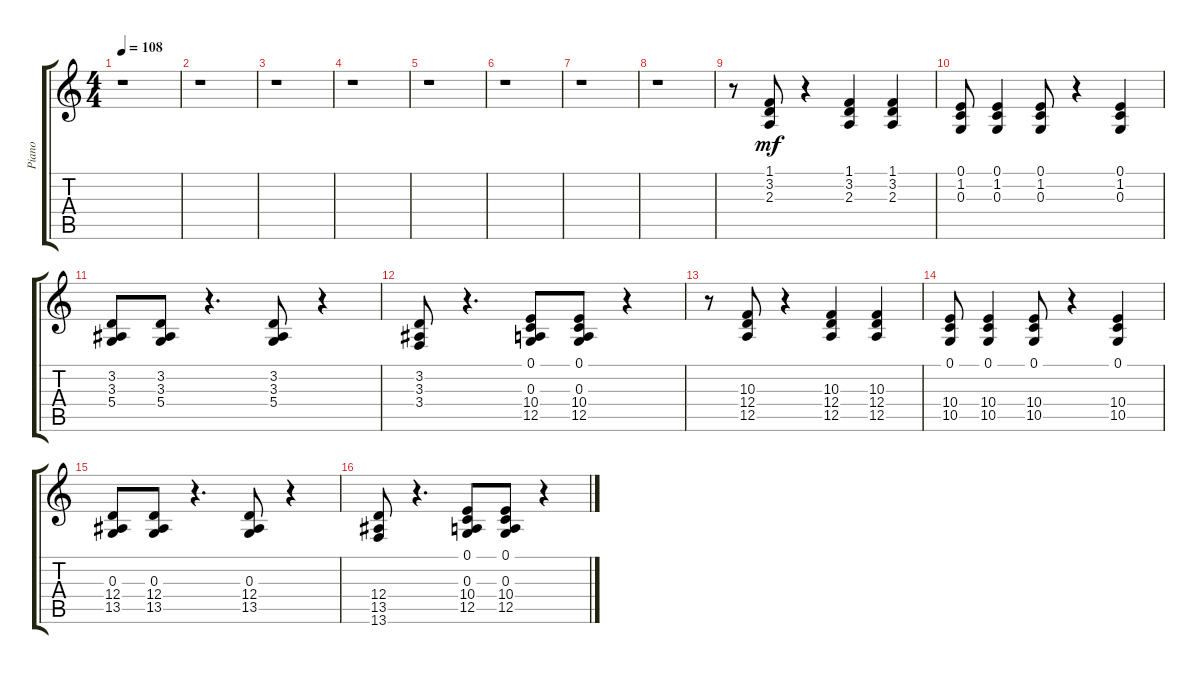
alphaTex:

\track ("Piano" "Piano") {instrument electricpiano2}
\staff {score tabs}
\tuning (E4 B3 G3 D3 A2 E2) {hide}
\ts (4 4)
\tempo 108
\clef g2
\ks c
r.1{dy mp} |
r.1 |
r.1 |
r.1 |
r.1 |
r.1 |
r.1 |
r.1 |
r.8 (1.1 3.2 2.3).8{dy mf} r.4 (1.1 3.2 2.3).4 (1.1 3.2 2.3).4 |
(0.1 1.2 0.3).8 (0.1 1.2 0.3).4 (0.1 1.2 0.3).8 r.4 (0.1 1.2 0.3).4 |
(3.2 3.3 5.4).8 (3.2 3.3 5.4).8 r.4{d} (3.2 3.3 5.4).8 r.4 |
(3.2 3.3 3.4).8 r.4{d} (0.1 0.3 10.4 12.5).8 (0.1 0.3 10.4 12.5).8 r.4 |
r.8 (10.3 12.4 12.5).8 r.4 (10.3 12.4 12.5).4 (10.3 12.4 12.5).4 |
(0.1 10.4 10.5).8 (0.1 10.4 10.5).4 (0.1 10.4 10.5).8 r.4 (0.1 10.4 10.5).4 |
(0.3 12.4 13.5).8 (0.3 12.4 13.5).8 r.4{d} (0.3 12.4 13.5).8 r.4 |
(12.4 13.5 13.6).8 r.4{d} (0.1 0.3 10.4 12.5).8 (0.1 0.3 10.4 12.5).8 r.4
